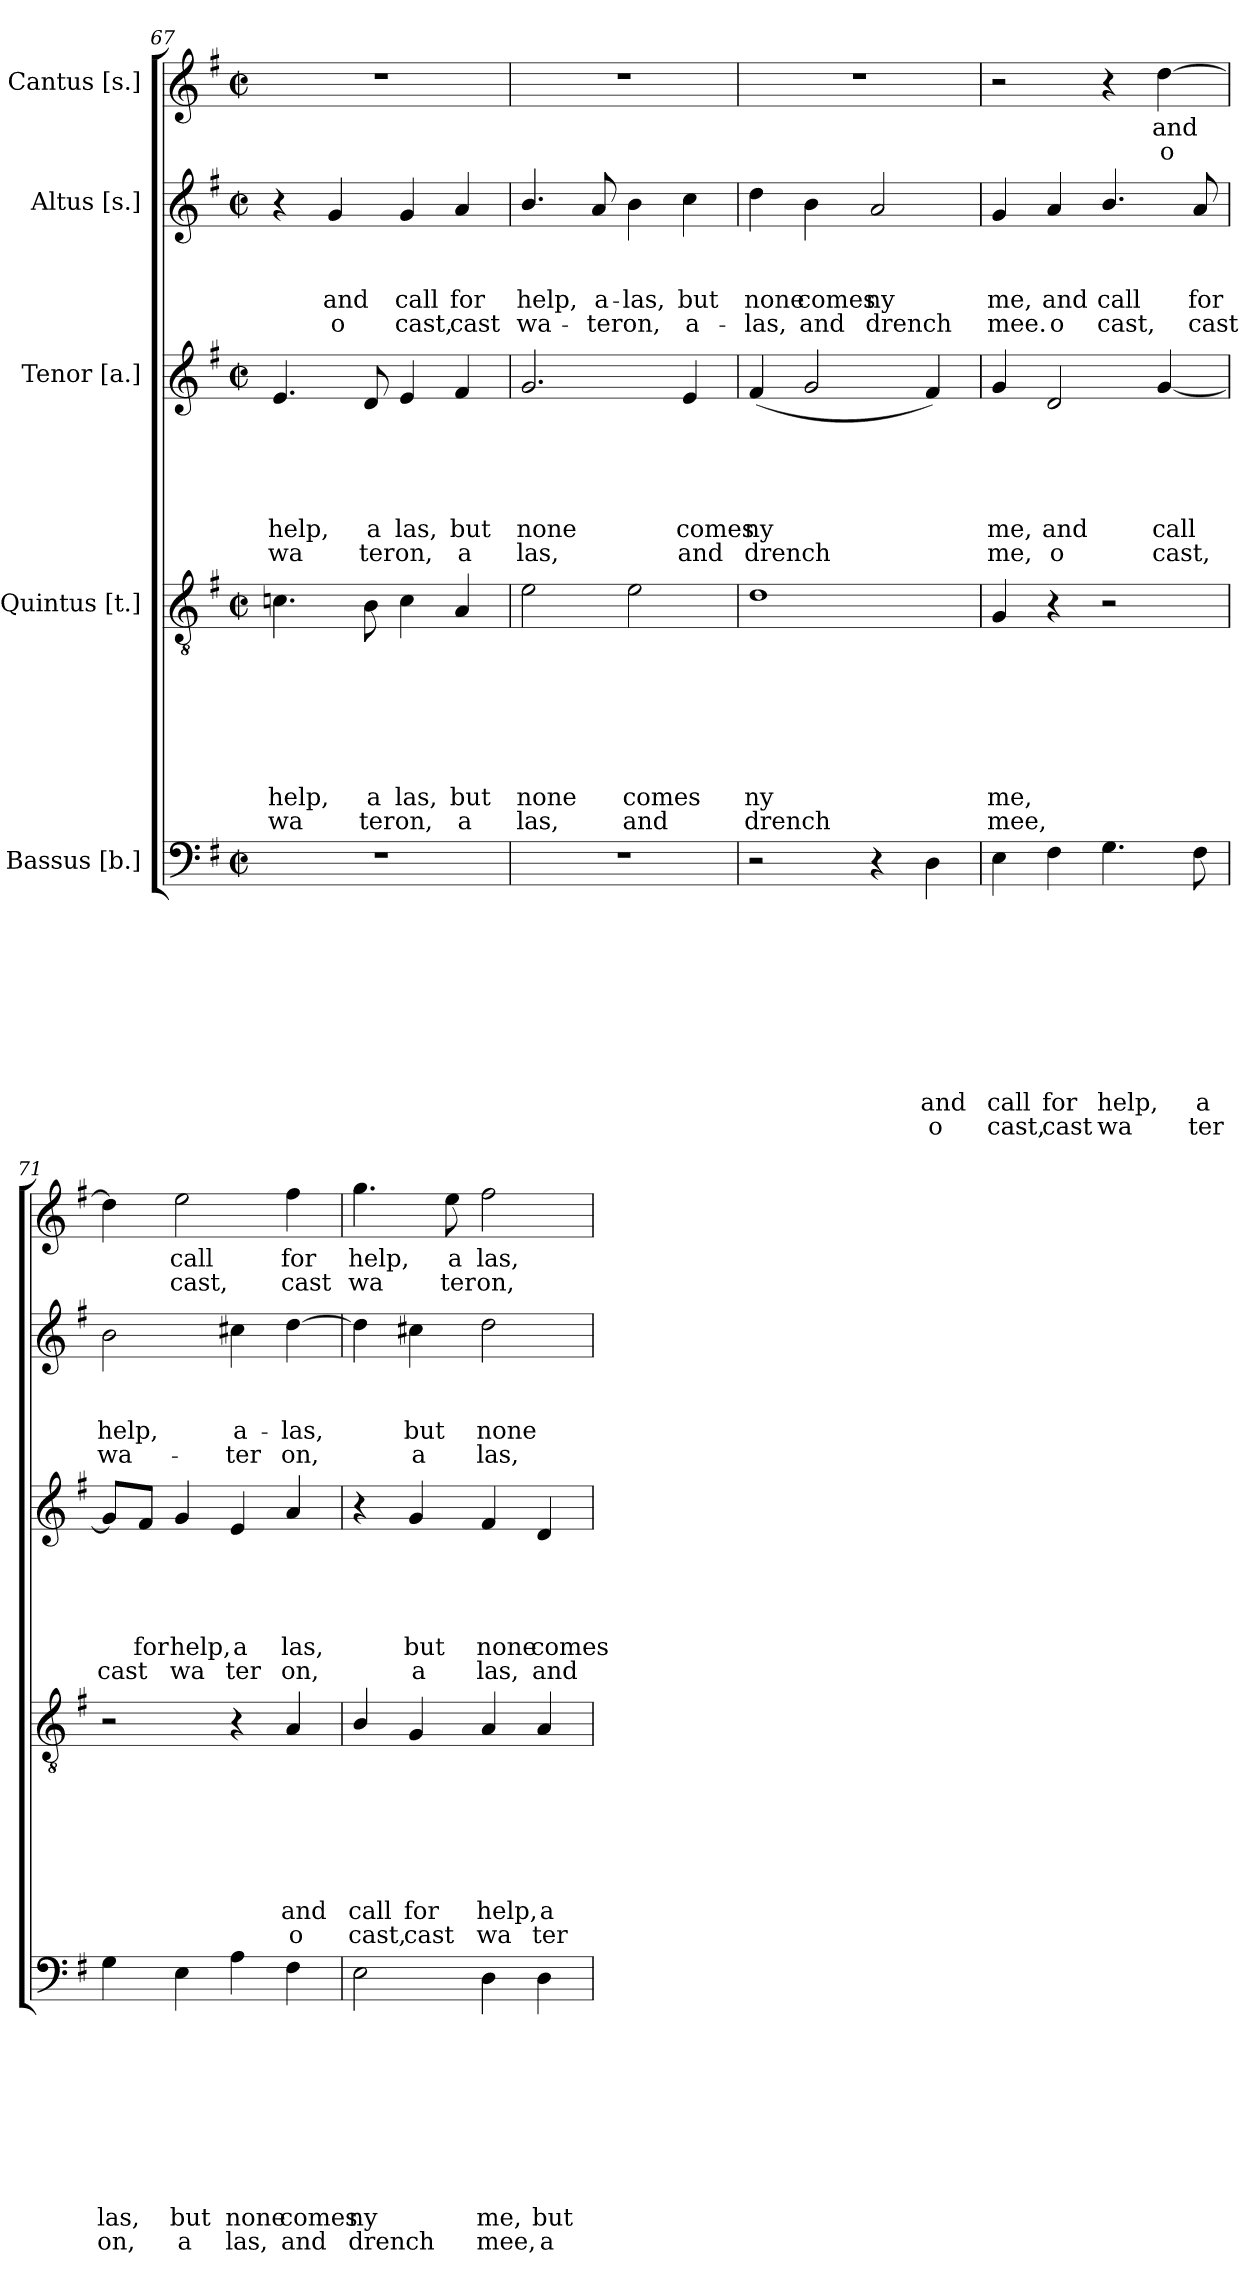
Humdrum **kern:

**kern	**text	**text	**text	**text	**text	**text	**text	**text	**text	**text	**kern	**text	**text	**text	**text	**text	**text	**text	**text	**kern	**text	**text	**text	**text	**text	**text	**kern	**text	**text	**text	**text	**kern	**text	**text
*part5	*part5	*part5	*part5	*part5	*part5	*part5	*part5	*part5	*part5	*part5	*part4	*part4	*part4	*part4	*part4	*part4	*part4	*part4	*part4	*part3	*part3	*part3	*part3	*part3	*part3	*part3	*part2	*part2	*part2	*part2	*part2	*part1	*part1	*part1
*staff5	*staff5	*staff5	*staff5	*staff5	*staff5	*staff5	*staff5	*staff5	*staff5	*staff5	*staff4	*staff4	*staff4	*staff4	*staff4	*staff4	*staff4	*staff4	*staff4	*staff3	*staff3	*staff3	*staff3	*staff3	*staff3	*staff3	*staff2	*staff2	*staff2	*staff2	*staff2	*staff1	*staff1	*staff1
*I"Bassus [b.]	*	*	*	*	*	*	*	*	*	*	*I"Quintus [t.]	*	*	*	*	*	*	*	*	*I"Tenor [a.]	*	*	*	*	*	*	*I"Altus [s.]	*	*	*	*	*I"Cantus [s.]	*	*
!!LO:PB:g=z
*clefF4	*	*	*	*	*	*	*	*	*	*	*clefGv2	*	*	*	*	*	*	*	*	*clefG2	*	*	*	*	*	*	*clefG2	*	*	*	*	*clefG2	*	*
*k[f#]	*	*	*	*	*	*	*	*	*	*	*k[f#]	*	*	*	*	*	*	*	*	*k[f#]	*	*	*	*	*	*	*k[f#]	*	*	*	*	*k[f#]	*	*
*G:	*	*	*	*	*	*	*	*	*	*	*G:	*	*	*	*	*	*	*	*	*G:	*	*	*	*	*	*	*G:	*	*	*	*	*G:	*	*
*M2/2	*	*	*	*	*	*	*	*	*	*	*M2/2	*	*	*	*	*	*	*	*	*M2/2	*	*	*	*	*	*	*M2/2	*	*	*	*	*M2/2	*	*
*met(c|)	*	*	*	*	*	*	*	*	*	*	*met(c|)	*	*	*	*	*	*	*	*	*met(c|)	*	*	*	*	*	*	*met(c|)	*	*	*	*	*met(c|)	*	*
=67	=67	=67	=67	=67	=67	=67	=67	=67	=67	=67	=67	=67	=67	=67	=67	=67	=67	=67	=67	=67	=67	=67	=67	=67	=67	=67	=67	=67	=67	=67	=67	=67	=67	=67
!	!	!	!	!	!	!	!	!	!	!	!	!	!	!	!	!	!	!LO:LY:b	!LO:LY:b	!	!	!	!	!	!LO:LY:b	!LO:LY:b	!	!	!	!	!	!	!	!
1r	.	.	.	.	.	.	.	.	.	.	4.cni\	.	.	.	.	.	.	help,	wa	4.e/	.	.	.	.	help,	wa	4r	.	.	.	.	1r	.	.
!	!	!	!	!	!	!	!	!	!	!	!	!	!	!	!	!	!	!	!	!	!	!	!	!	!	!	!	!	!	!LO:LY:b	!LO:LY:b	!	!	!
.	.	.	.	.	.	.	.	.	.	.	.	.	.	.	.	.	.	.	.	.	.	.	.	.	.	.	4g/	.	.	and	o	.	.	.
!	!	!	!	!	!	!	!	!	!	!	!	!	!	!	!	!	!	!LO:LY:b	!LO:LY:b	!	!	!	!	!	!LO:LY:b	!LO:LY:b	!	!	!	!	!	!	!	!
.	.	.	.	.	.	.	.	.	.	.	8B\	.	.	.	.	.	.	a	ter	8d/	.	.	.	.	a	ter	.	.	.	.	.	.	.	.
!	!	!	!	!	!	!	!	!	!	!	!	!	!	!	!	!	!	!LO:LY:b	!LO:LY:b	!	!	!	!	!	!LO:LY:b	!LO:LY:b	!	!	!	!LO:LY:b	!LO:LY:b	!	!	!
.	.	.	.	.	.	.	.	.	.	.	4c\	.	.	.	.	.	.	las,	on,	4e/	.	.	.	.	las,	on,	4g/	.	.	call	cast,	.	.	.
!	!	!	!	!	!	!	!	!	!	!	!	!	!	!	!	!	!	!LO:LY:b	!LO:LY:b	!	!	!	!	!	!LO:LY:b	!LO:LY:b	!	!	!	!LO:LY:b	!LO:LY:b	!	!	!
.	.	.	.	.	.	.	.	.	.	.	4A/	.	.	.	.	.	.	but	a	4f#/	.	.	.	.	but	a	4a/	.	.	for	cast	.	.	.
=68	=68	=68	=68	=68	=68	=68	=68	=68	=68	=68	=68	=68	=68	=68	=68	=68	=68	=68	=68	=68	=68	=68	=68	=68	=68	=68	=68	=68	=68	=68	=68	=68	=68	=68
!	!	!	!	!	!	!	!	!	!	!	!	!	!	!	!	!	!	!LO:LY:b	!LO:LY:b	!	!	!	!	!	!LO:LY:b	!LO:LY:b	!	!	!	!LO:LY:b	!LO:LY:b	!	!	!
1r	.	.	.	.	.	.	.	.	.	.	2e\	.	.	.	.	.	.	none	las,	2.g/	.	.	.	.	none	las,	4.b/	.	.	help,	wa-	1r	.	.
!	!	!	!	!	!	!	!	!	!	!	!	!	!	!	!	!	!	!	!	!	!	!	!	!	!	!	!	!	!	!LO:LY:b	!LO:LY:b	!	!	!
.	.	.	.	.	.	.	.	.	.	.	.	.	.	.	.	.	.	.	.	.	.	.	.	.	.	.	8a/	.	.	a-	-ter	.	.	.
!	!	!	!	!	!	!	!	!	!	!	!	!	!	!	!	!	!	!LO:LY:b	!LO:LY:b	!	!	!	!	!	!	!	!	!	!	!LO:LY:b	!LO:LY:b	!	!	!
.	.	.	.	.	.	.	.	.	.	.	2e\	.	.	.	.	.	.	comes	and	.	.	.	.	.	.	.	4b\	.	.	-las,	on,	.	.	.
!	!	!	!	!	!	!	!	!	!	!	!	!	!	!	!	!	!	!	!	!	!	!	!	!	!LO:LY:b	!LO:LY:b	!	!	!	!LO:LY:b	!LO:LY:b	!	!	!
.	.	.	.	.	.	.	.	.	.	.	.	.	.	.	.	.	.	.	.	4e/	.	.	.	.	comes	and	4cc\	.	.	but	a-	.	.	.
=69	=69	=69	=69	=69	=69	=69	=69	=69	=69	=69	=69	=69	=69	=69	=69	=69	=69	=69	=69	=69	=69	=69	=69	=69	=69	=69	=69	=69	=69	=69	=69	=69	=69	=69
!	!	!	!	!	!	!	!	!	!	!	!	!	!	!	!	!	!	!LO:LY:b	!LO:LY:b	!	!	!	!	!	!LO:LY:b	!LO:LY:b	!	!	!	!LO:LY:b	!LO:LY:b	!	!	!
2r	.	.	.	.	.	.	.	.	.	.	1d	.	.	.	.	.	.	ny	drench	(<4f#/	.	.	.	.	ny	drench	4dd\	.	.	none	-las,	1r	.	.
!	!	!	!	!	!	!	!	!	!	!	!	!	!	!	!	!	!	!	!	!	!	!	!	!	!	!	!	!	!	!LO:LY:b	!LO:LY:b	!	!	!
.	.	.	.	.	.	.	.	.	.	.	.	.	.	.	.	.	.	.	.	2g/	.	.	.	.	.	.	4b\	.	.	comes	and	.	.	.
!	!	!	!	!	!	!	!	!	!	!	!	!	!	!	!	!	!	!	!	!	!	!	!	!	!	!	!	!	!	!LO:LY:b	!LO:LY:b	!	!	!
4r	.	.	.	.	.	.	.	.	.	.	.	.	.	.	.	.	.	.	.	.	.	.	.	.	.	.	2a/	.	.	ny	drench	.	.	.
!	!	!	!	!	!	!	!	!	!LO:LY:b	!LO:LY:b	!	!	!	!	!	!	!	!	!	!	!	!	!	!	!	!	!	!	!	!	!	!	!	!
4D\	.	.	.	.	.	.	.	.	and	o	.	.	.	.	.	.	.	.	.	4f#/)	.	.	.	.	.	.	.	.	.	.	.	.	.	.
=70	=70	=70	=70	=70	=70	=70	=70	=70	=70	=70	=70	=70	=70	=70	=70	=70	=70	=70	=70	=70	=70	=70	=70	=70	=70	=70	=70	=70	=70	=70	=70	=70	=70	=70
!	!	!	!	!	!	!	!	!	!LO:LY:b	!LO:LY:b	!	!	!	!	!	!	!	!LO:LY:b	!LO:LY:b	!	!	!	!	!	!LO:LY:b	!LO:LY:b	!	!	!	!LO:LY:b	!LO:LY:b	!	!	!
4E\	.	.	.	.	.	.	.	.	call	cast,	4G/	.	.	.	.	.	.	me,	mee,	4g/	.	.	.	.	me,	me,	4g/	.	.	me,	mee.	2r	.	.
!	!	!	!	!	!	!	!	!	!LO:LY:b	!LO:LY:b	!	!	!	!	!	!	!	!	!	!	!	!	!	!	!LO:LY:b	!LO:LY:b	!	!	!	!LO:LY:b	!LO:LY:b	!	!	!
4F#\	.	.	.	.	.	.	.	.	for	cast	4r	.	.	.	.	.	.	.	.	2d/	.	.	.	.	and	o	4a/	.	.	and	o	.	.	.
!	!	!	!	!	!	!	!	!	!LO:LY:b	!LO:LY:b	!	!	!	!	!	!	!	!	!	!	!	!	!	!	!	!	!	!	!	!LO:LY:b	!LO:LY:b	!	!	!
4.G\	.	.	.	.	.	.	.	.	help,	wa	2r	.	.	.	.	.	.	.	.	.	.	.	.	.	.	.	4.b/	.	.	call	cast,	4r	.	.
!	!	!	!	!	!	!	!	!	!	!	!	!	!	!	!	!	!	!	!	!	!	!	!	!	!LO:LY:b	!LO:LY:b	!	!	!	!	!	!	!LO:LY:b	!LO:LY:b
.	.	.	.	.	.	.	.	.	.	.	.	.	.	.	.	.	.	.	.	[<4g/	.	.	.	.	call	cast,	.	.	.	.	.	[>4dd\	and	o
!	!	!	!	!	!	!	!	!	!LO:LY:b	!LO:LY:b	!	!	!	!	!	!	!	!	!	!	!	!	!	!	!	!	!	!	!	!LO:LY:b	!LO:LY:b	!	!	!
8F#\	.	.	.	.	.	.	.	.	a	ter	.	.	.	.	.	.	.	.	.	.	.	.	.	.	.	.	8a/	.	.	for	cast	.	.	.
=71	=71	=71	=71	=71	=71	=71	=71	=71	=71	=71	=71	=71	=71	=71	=71	=71	=71	=71	=71	=71	=71	=71	=71	=71	=71	=71	=71	=71	=71	=71	=71	=71	=71	=71
!	!	!	!	!	!	!	!	!	!LO:LY:b	!LO:LY:b	!	!	!	!	!	!	!	!	!	!	!	!	!	!	!	!LO:LY:b	!	!	!	!LO:LY:b	!LO:LY:b	!	!	!
4G\	.	.	.	.	.	.	.	.	las,	on,	2r	.	.	.	.	.	.	.	.	8g/L]	.	.	.	.	.	cast	2b\	.	.	help,	wa-	4dd\]	.	.
!	!	!	!	!	!	!	!	!	!	!	!	!	!	!	!	!	!	!	!	!	!	!	!	!	!LO:LY:b	!	!	!	!	!	!	!	!	!
.	.	.	.	.	.	.	.	.	.	.	.	.	.	.	.	.	.	.	.	8f#/J	.	.	.	.	for	.	.	.	.	.	.	.	.	.
!	!	!	!	!	!	!	!	!	!LO:LY:b	!LO:LY:b	!	!	!	!	!	!	!	!	!	!	!	!	!	!	!LO:LY:b	!LO:LY:b	!	!	!	!	!	!	!LO:LY:b	!LO:LY:b
4E\	.	.	.	.	.	.	.	.	but	a	.	.	.	.	.	.	.	.	.	4g/	.	.	.	.	help,	wa	.	.	.	.	.	2ee\	call	cast,
!	!	!	!	!	!	!	!	!	!LO:LY:b	!LO:LY:b	!	!	!	!	!	!	!	!	!	!	!	!	!	!	!LO:LY:b	!LO:LY:b	!	!	!	!LO:LY:b	!LO:LY:b	!	!	!
4A\	.	.	.	.	.	.	.	.	none	las,	4r	.	.	.	.	.	.	.	.	4e/	.	.	.	.	a	ter	4cc#X\	.	.	a-	-ter	.	.	.
!	!	!	!	!	!	!	!	!	!LO:LY:b	!LO:LY:b	!	!	!	!	!	!	!	!LO:LY:b	!LO:LY:b	!	!	!	!	!	!LO:LY:b	!LO:LY:b	!	!	!	!LO:LY:b	!LO:LY:b	!	!LO:LY:b	!LO:LY:b
4F#\	.	.	.	.	.	.	.	.	comes	and	4A/	.	.	.	.	.	.	and	o	4a/	.	.	.	.	las,	on,	[<4dd\	.	.	-las,	on,	4ff#\	for	cast
!!LO:LB:g=z
=72	=72	=72	=72	=72	=72	=72	=72	=72	=72	=72	=72	=72	=72	=72	=72	=72	=72	=72	=72	=72	=72	=72	=72	=72	=72	=72	=72	=72	=72	=72	=72	=72	=72	=72
!	!	!	!	!	!	!	!	!	!LO:LY:b	!LO:LY:b	!	!	!	!	!	!	!	!LO:LY:b	!LO:LY:b	!	!	!	!	!	!	!	!	!	!	!	!	!	!LO:LY:b	!LO:LY:b
2E\	.	.	.	.	.	.	.	.	ny	drench	4B/	.	.	.	.	.	.	call	cast,	4r	.	.	.	.	.	.	4dd\]	.	.	.	.	4.gg\	help,	wa
!	!	!	!	!	!	!	!	!	!	!	!	!	!	!	!	!	!	!LO:LY:b	!LO:LY:b	!	!	!	!	!	!LO:LY:b	!LO:LY:b	!	!	!	!LO:LY:b	!LO:LY:b	!	!	!
.	.	.	.	.	.	.	.	.	.	.	4G/	.	.	.	.	.	.	for	cast	4g/	.	.	.	.	but	a	4cc#X\	.	.	but	a	.	.	.
!	!	!	!	!	!	!	!	!	!	!	!	!	!	!	!	!	!	!	!	!	!	!	!	!	!	!	!	!	!	!	!	!	!LO:LY:b	!LO:LY:b
.	.	.	.	.	.	.	.	.	.	.	.	.	.	.	.	.	.	.	.	.	.	.	.	.	.	.	.	.	.	.	.	8ee\	a	ter
!	!	!	!	!	!	!	!	!	!LO:LY:b	!LO:LY:b	!	!	!	!	!	!	!	!LO:LY:b	!LO:LY:b	!	!	!	!	!	!LO:LY:b	!LO:LY:b	!	!	!	!LO:LY:b	!LO:LY:b	!	!LO:LY:b	!LO:LY:b
4D\	.	.	.	.	.	.	.	.	me,	mee,	4A/	.	.	.	.	.	.	help,	wa	4f#/	.	.	.	.	none	las,	2dd\	.	.	none	las,	2ff#\	las,	on,
!	!	!	!	!	!	!	!	!	!LO:LY:b	!LO:LY:b	!	!	!	!	!	!	!	!LO:LY:b	!LO:LY:b	!	!	!	!	!	!LO:LY:b	!LO:LY:b	!	!	!	!	!	!	!	!
4D\	.	.	.	.	.	.	.	.	but	a	4A/	.	.	.	.	.	.	a	ter	4d/	.	.	.	.	comes	and	.	.	.	.	.	.	.	.
=	=	=	=	=	=	=	=	=	=	=	=	=	=	=	=	=	=	=	=	=	=	=	=	=	=	=	=	=	=	=	=	=	=	=
*-	*-	*-	*-	*-	*-	*-	*-	*-	*-	*-	*-	*-	*-	*-	*-	*-	*-	*-	*-	*-	*-	*-	*-	*-	*-	*-	*-	*-	*-	*-	*-	*-	*-	*-
